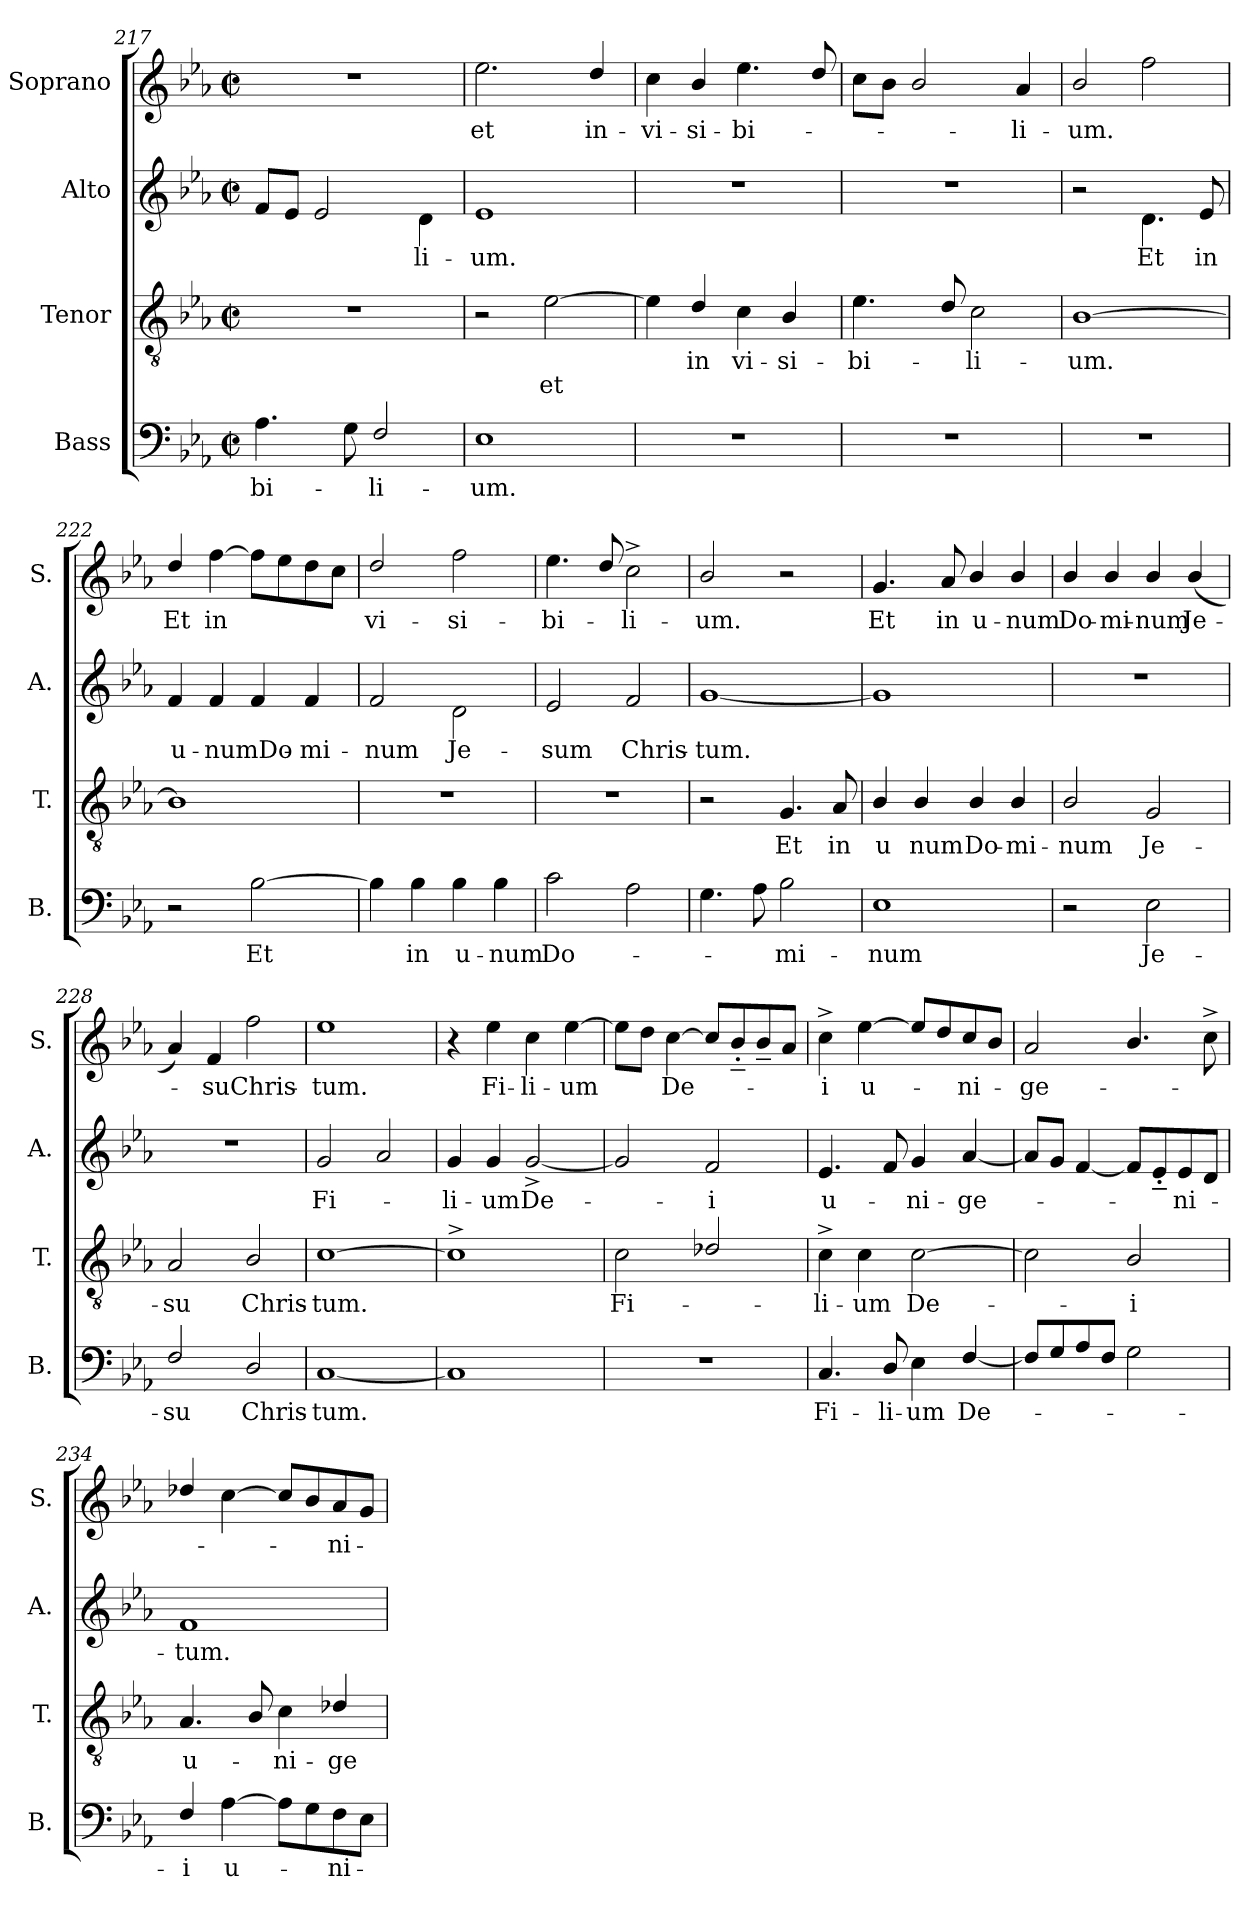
**kern	**text	**kern	**text	**text	**kern	**text	**kern	**text
*part4	*part4	*part3	*part3	*part3	*part2	*part2	*part1	*part1
*staff4	*staff4	*staff3	*staff3	*staff3	*staff2	*staff2	*staff1	*staff1
*I"Bass	*	*I"Tenor	*	*	*I"Alto	*	*I"Soprano	*
*I'B.	*	*I'T.	*	*	*I'A.	*	*I'S.	*
*clefF4	*	*clefGv2	*	*	*clefG2	*	*clefG2	*
*k[b-e-a-]	*	*k[b-e-a-]	*	*	*k[b-e-a-]	*	*k[b-e-a-]	*
*E-:	*	*E-:	*	*	*E-:	*	*E-:	*
*M2/2	*	*M2/2	*	*	*M2/2	*	*M2/2	*
*met(c|)	*	*met(c|)	*	*	*met(c|)	*	*met(c|)	*
=217	=217	=217	=217	=217	=217	=217	=217	=217
!	!LO:LY:b:cj	!	!	!	!	!	!	!
4.A-\	-bi-	1r	.	.	8f/L	.	1r	.
.	.	.	.	.	8e-/J	.	.	.
.	.	.	.	.	2e-/	.	.	.
8G\	.	.	.	.	.	.	.	.
!	!LO:LY:b:cj	!	!	!	!	!	!	!
2F/	-li-	.	.	.	.	.	.	.
!	!	!	!	!	!	!LO:LY:b:cj	!	!
.	.	.	.	.	4d\	-li-	.	.
=218	=218	=218	=218	=218	=218	=218	=218	=218
!	!LO:LY:b:cj	!	!	!	!	!LO:LY:b:cj	!	!LO:LY:b:cj
1E-	-um.	2r	.	.	1e-	-um.	2.ee-\	et
!	!	!	!	!LO:LY:b:cj	!	!	!	!
.	.	[<2e-\	.	et	.	.	.	.
!	!	!	!	!	!	!	!	!LO:LY:b:cj
.	.	.	.	.	.	.	4dd/	in-
!!LO:LB:g=z
=219	=219	=219	=219	=219	=219	=219	=219	=219
!	!	!	!	!	!	!	!	!LO:LY:b:cj
1r	.	4e-\]	.	.	1r	.	4cc\	-vi-
!	!	!	!LO:LY:b:cj	!	!	!	!	!LO:LY:b:cj
.	.	4d/	in	.	.	.	4b-/	-si-
!	!	!	!LO:LY:b:cj	!	!	!	!	!LO:LY:b:cj
.	.	4c\	vi-	.	.	.	4.ee-\	-bi-
!	!	!	!LO:LY:b:cj	!	!	!	!	!
.	.	4B-/	-si-	.	.	.	.	.
.	.	.	.	.	.	.	8dd/	.
=220	=220	=220	=220	=220	=220	=220	=220	=220
!	!	!	!LO:LY:b:cj	!	!	!	!	!
1r	.	4.e-\	-bi-	.	1r	.	8cc\L	.
.	.	.	.	.	.	.	8b-\J	.
.	.	.	.	.	.	.	2b-/	.
.	.	8d/	.	.	.	.	.	.
!	!	!	!LO:LY:b:cj	!	!	!	!	!
.	.	2c\	-li-	.	.	.	.	.
!	!	!	!	!	!	!	!	!LO:LY:b:cj
.	.	.	.	.	.	.	4a-/	-li-
=221	=221	=221	=221	=221	=221	=221	=221	=221
!	!	!	!LO:LY:b:cj	!	!	!	!	!LO:LY:b
1r	.	[<1B-	-um.	.	2r	.	2b-/	-um.
!	!	!	!	!	!	!LO:LY:b:cj	!	!
.	.	.	.	.	4.d\	Et	2ff\	.
!	!	!	!	!	!	!LO:LY:b:cj	!	!
.	.	.	.	.	8e-/	in	.	.
=222	=222	=222	=222	=222	=222	=222	=222	=222
!	!	!	!	!	!	!LO:LY:b	!	!LO:LY:b:cj
2r	.	1B-]	.	.	4f/	u-	4dd/	Et
!	!	!	!	!	!	!LO:LY:b:cj	!	!LO:LY:b:cj
.	.	.	.	.	4f/	-numDo-	[>4ff\	in
!	!LO:LY:b:cj	!	!	!	!	!	!	!
[>2B-\	Et	.	.	.	4f/	.	8ff\L]	.
.	.	.	.	.	.	.	8ee-\	.
!	!	!	!	!	!	!LO:LY:b:cj	!	!
.	.	.	.	.	4f/	-mi-	8dd\	.
.	.	.	.	.	.	.	8cc\J	.
=223	=223	=223	=223	=223	=223	=223	=223	=223
!	!	!	!	!	!	!LO:LY:b:cj	!	!LO:LY:b:cj
4B-\]	.	1r	.	.	2f/	-num	2dd/	vi-
!	!LO:LY:b:cj	!	!	!	!	!	!	!
4B-\	in	.	.	.	.	.	.	.
!	!LO:LY:b	!	!	!	!	!LO:LY:b:cj	!	!LO:LY:b:cj
4B-\	u-	.	.	.	2d\	Je-	2ff\	-si-
!	!LO:LY:b:cj	!	!	!	!	!	!	!
4B-\	-num	.	.	.	.	.	.	.
=224	=224	=224	=224	=224	=224	=224	=224	=224
!	!LO:LY:b:cj	!	!	!	!	!LO:LY:b:cj	!	!LO:LY:b:cj
2c\	Do-	1r	.	.	2e-/	-sum	4.ee-\	-bi-
.	.	.	.	.	.	.	8dd/	.
!	!	!	!	!	!	!LO:LY:b:cj	!	!LO:LY:b:cj
2A-\	.	.	.	.	2f/	Chris-	2cc^<\	-li-
!!LO:LB:g=z
=225	=225	=225	=225	=225	=225	=225	=225	=225
!	!	!	!	!	!	!LO:LY:b	!	!LO:LY:b:cj
4.G\	.	2r	.	.	[>1g	-tum.	2b-/	-um.
8A-\	.	.	.	.	.	.	.	.
!	!LO:LY:b:cj	!	!LO:LY:b:cj	!	!	!	!	!
2B-\	-mi-	4.G/	Et	.	.	.	2r	.
!	!	!	!LO:LY:b:cj	!	!	!	!	!
.	.	8A-/	in	.	.	.	.	.
=226	=226	=226	=226	=226	=226	=226	=226	=226
!	!LO:LY:b:cj	!	!LO:LY:b:cj	!	!	!	!	!LO:LY:b:cj
1E-	-num	4B-/	u	.	1g]	.	4.g/	Et
!	!	!	!LO:LY:b:cj	!	!	!	!	!
.	.	4B-/	num	.	.	.	.	.
!	!	!	!	!	!	!	!	!LO:LY:b:cj
.	.	.	.	.	.	.	8a-/	in
!	!	!	!LO:LY:b	!	!	!	!	!LO:LY:b
.	.	4B-/	Do-	.	.	.	4b-/	u-
!	!	!	!LO:LY:b:rj	!	!	!	!	!LO:LY:b:cj
.	.	4B-/	-mi-	.	.	.	4b-/	-num
=227	=227	=227	=227	=227	=227	=227	=227	=227
!	!	!	!LO:LY:b:cj	!	!	!	!	!LO:LY:b
2r	.	2B-/	-num	.	1r	.	4b-/	Do-
!	!	!	!	!	!	!	!	!LO:LY:b:cj
.	.	.	.	.	.	.	4b-/	-mi-
!	!LO:LY:b:cj	!	!LO:LY:b:cj	!	!	!	!	!LO:LY:b:rj
2E-\	Je-	2G/	Je-	.	.	.	4b-/	-num
!	!	!	!	!	!	!	!	!LO:LY:b:cj
.	.	.	.	.	.	.	(<4b-/	Je-
=228	=228	=228	=228	=228	=228	=228	=228	=228
!	!LO:LY:b:cj	!	!LO:LY:b:cj	!	!	!	!	!
2F/	-su	2A-/	-su	.	1r	.	4a-/)	.
!	!	!	!	!	!	!	!	!LO:LY:b
.	.	.	.	.	.	.	4f/	-suChris-
!	!LO:LY:b:cj	!	!LO:LY:b:cj	!	!	!	!	!
2D/	Chris-	2B-/	Chris-	.	.	.	2ff\	.
=229	=229	=229	=229	=229	=229	=229	=229	=229
!	!LO:LY:b	!	!LO:LY:b	!	!	!LO:LY:b:cj	!	!LO:LY:b:cj
[<1C	-tum.	[>1c	-tum.	.	2g/	Fi-	1ee-	-tum.
.	.	.	.	.	2a-/	.	.	.
=230	=230	=230	=230	=230	=230	=230	=230	=230
!	!	!	!	!	!	!LO:LY:b	!	!
1C]	.	1c^>]	.	.	4g/	-li-	4r	.
!	!	!	!	!	!	!LO:LY:b:cj	!	!LO:LY:b:cj
.	.	.	.	.	4g/	-um	4ee-\	Fi-
!	!	!	!	!	!	!LO:LY:b:cj	!	!LO:LY:b:cj
.	.	.	.	.	[<2g^>/	De-	4cc\	-li-
!	!	!	!	!	!	!	!	!LO:LY:b
.	.	.	.	.	.	.	[>4ee-\	-um
=231	=231	=231	=231	=231	=231	=231	=231	=231
!	!	!	!LO:LY:b:cj	!	!	!	!	!
1r	.	2c\	Fi-	.	2g/]	.	8ee-\L]	.
.	.	.	.	.	.	.	8dd\J	.
!	!	!	!	!	!	!	!	!LO:LY:b:cj
.	.	.	.	.	.	.	[>4cc\	De-
!	!	!	!	!	!	!LO:LY:b:cj	!	!
.	.	2d-X/	.	.	2f/	-i	8cc/L]	.
.	.	.	.	.	.	.	8b-'>~>/	.
.	.	.	.	.	.	.	8b-~>/	.
.	.	.	.	.	.	.	8a-/J	.
!!LO:PB:g=z
=232	=232	=232	=232	=232	=232	=232	=232	=232
!	!LO:LY:b:cj	!	!LO:LY:b:cj	!	!	!LO:LY:b:cj	!	!LO:LY:b:cj
4.C/	Fi-	4c^<\	-li-	.	4.e-/	u-	4cc^<\	-i
!	!	!	!LO:LY:b:cj	!	!	!	!	!LO:LY:b:cj
.	.	4c\	-um	.	.	.	[>4ee-\	u-
!	!LO:LY:b	!	!	!	!	!	!	!
8D/	-li-	.	.	.	8f/	.	.	.
!	!LO:LY:b:cj	!	!LO:LY:b:cj	!	!	!LO:LY:b:cj	!	!
4E-\	-um	[>2c\	De-	.	4g/	-ni-	8ee-/L]	.
.	.	.	.	.	.	.	8dd/	.
!	!LO:LY:b:cj	!	!	!	!	!LO:LY:b:cj	!	!LO:LY:b:cj
[<4F/	De-	.	.	.	[<4a-/	-ge-	8cc/	-ni-
.	.	.	.	.	.	.	8b-/J	.
=233	=233	=233	=233	=233	=233	=233	=233	=233
!	!	!	!	!	!	!	!	!LO:LY:b:cj
8F/L]	.	2c\]	.	.	8a-/L]	.	2a-/	-ge-
8G/	.	.	.	.	8g/J	.	.	.
8A-/	.	.	.	.	[<4f/	.	.	.
8F/J	.	.	.	.	.	.	.	.
!	!	!	!LO:LY:b:cj	!	!	!	!	!
2G\	.	2B-/	-i	.	8f/L]	.	4.b-/	.
.	.	.	.	.	8e-'>~>/	.	.	.
!	!	!	!	!	!	!LO:LY:b:cj	!	!
.	.	.	.	.	8e-/	-ni-	.	.
.	.	.	.	.	8d/J	.	8cc^<\	.
=234	=234	=234	=234	=234	=234	=234	=234	=234
!	!LO:LY:b:cj	!	!LO:LY:b:cj	!	!	!LO:LY:b:cj	!	!
4F/	-i	4.A-/	u-	.	1f	-tum.	4dd-X/	.
!	!LO:LY:b:cj	!	!	!	!	!	!	!
[>4A-\	u-	.	.	.	.	.	[>4cc\	.
.	.	8B-/	.	.	.	.	.	.
!	!	!	!LO:LY:b:cj	!	!	!	!	!
8A-\L]	.	4c\	-ni-	.	.	.	8cc/L]	.
8G\	.	.	.	.	.	.	8b-/	.
!	!LO:LY:b:cj	!	!LO:LY:b:cj	!	!	!	!	!LO:LY:b:cj
8F\	-ni-	4d-X/	-ge-	.	.	.	8a-/	-ni-
8E-\J	.	.	.	.	.	.	8g/J	.
=	=	=	=	=	=	=	=	=
*-	*-	*-	*-	*-	*-	*-	*-	*-
